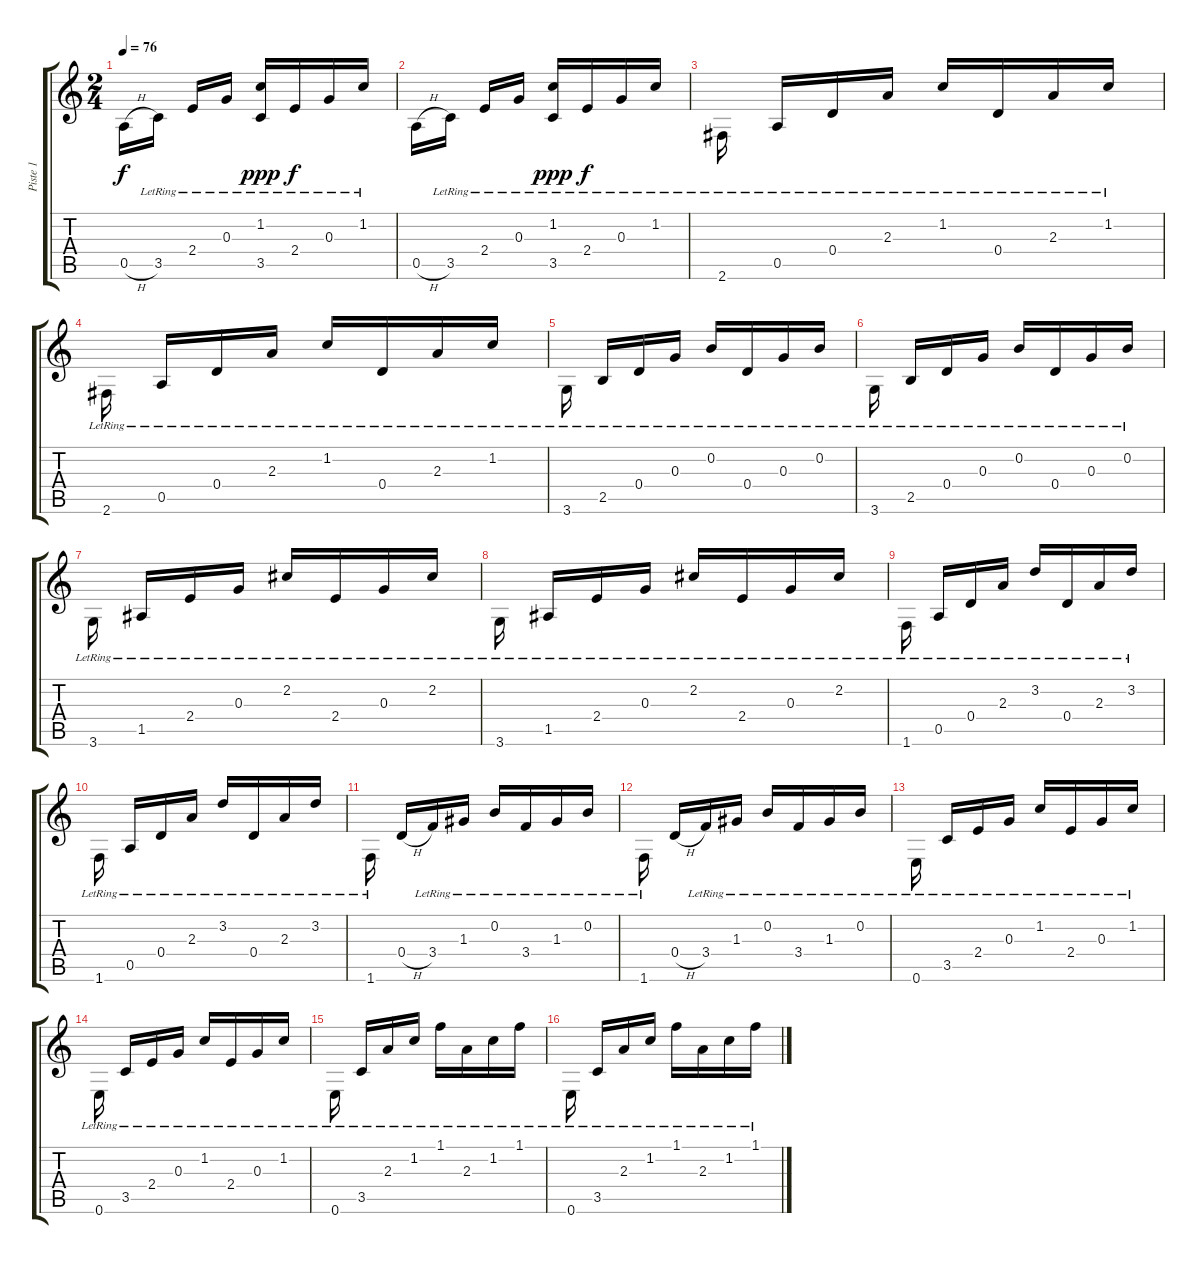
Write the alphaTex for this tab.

\track ("Piste 1" "Piste 1") {instrument acousticguitarnylon}
\staff {score tabs}
\tuning (E4 B3 G3 D3 A2 E2) {hide}
\ts (2 4)
\tempo 76
\clef g2
\ks c
0.5{h}.16{dy f beam Down} 3.5{lr}.16{beam Down beam split} 2.4{lr}.16 0.3{lr}.16 (1.2{lr} 3.5).16{dy ppp} 2.4{lr}.16{dy f} 0.3{lr}.16 1.2{lr}.16 |
0.5{h}.16{beam Down} 3.5{lr}.16{beam Down beam split} 2.4{lr}.16 0.3{lr}.16 (1.2{lr} 3.5).16{dy ppp} 2.4{lr}.16{dy f} 0.3{lr}.16 1.2{lr}.16 |
2.6{lr}.16{beam Down beam split} 0.5{lr}.16 0.4{lr}.16 2.3{lr}.16 1.2{lr}.16 0.4{lr}.16 2.3{lr}.16 1.2{lr}.16 |
2.6{lr}.16{beam Down beam split} 0.5{lr}.16 0.4{lr}.16 2.3{lr}.16 1.2{lr}.16 0.4{lr}.16 2.3{lr}.16 1.2{lr}.16 |
3.6{lr}.16{beam Down beam split} 2.5{lr}.16 0.4{lr}.16 0.3{lr}.16 0.2{lr}.16 0.4{lr}.16 0.3{lr}.16 0.2{lr}.16 |
3.6{lr}.16{beam Down beam split} 2.5{lr}.16 0.4{lr}.16 0.3{lr}.16 0.2{lr}.16 0.4{lr}.16 0.3{lr}.16 0.2{lr}.16 |
3.6{lr}.16{beam Down beam split} 1.5{lr}.16 2.4{lr}.16 0.3{lr}.16 2.2{lr}.16 2.4{lr}.16 0.3{lr}.16 2.2{lr}.16 |
3.6{lr}.16{beam Down beam split} 1.5{lr}.16 2.4{lr}.16 0.3{lr}.16 2.2{lr}.16 2.4{lr}.16 0.3{lr}.16 2.2{lr}.16 |
1.6{lr}.16{beam Down beam split} 0.5{lr}.16 0.4{lr}.16 2.3{lr}.16 3.2{lr}.16 0.4{lr}.16 2.3{lr}.16 3.2{lr}.16 |
1.6{lr}.16{beam Down beam split} 0.5{lr}.16 0.4{lr}.16 2.3{lr}.16 3.2{lr}.16 0.4{lr}.16 2.3{lr}.16 3.2{lr}.16 |
1.6{lr}.16{beam Down beam split} 0.4{h}.16 3.4{lr}.16 1.3{lr}.16 0.2{lr}.16 3.4{lr}.16 1.3{lr}.16 0.2{lr}.16 |
1.6{lr}.16{beam Down beam split} 0.4{h}.16 3.4{lr}.16 1.3{lr}.16 0.2{lr}.16 3.4{lr}.16 1.3{lr}.16 0.2{lr}.16 |
0.6{lr}.16{beam Down beam split} 3.5{lr}.16 2.4{lr}.16 0.3{lr}.16 1.2{lr}.16 2.4{lr}.16 0.3{lr}.16 1.2{lr}.16 |
0.6{lr}.16{beam Down beam split} 3.5{lr}.16 2.4{lr}.16 0.3{lr}.16 1.2{lr}.16 2.4{lr}.16 0.3{lr}.16 1.2{lr}.16 |
0.6{lr}.16{beam Down beam split} 3.5{lr}.16 2.3{lr}.16 1.2{lr}.16 1.1{lr}.16 2.3{lr}.16 1.2{lr}.16 1.1{lr}.16 |
0.6{lr}.16{beam Down beam split} 3.5{lr}.16 2.3{lr}.16 1.2{lr}.16 1.1{lr}.16 2.3{lr}.16 1.2{lr}.16 1.1{lr}.16
